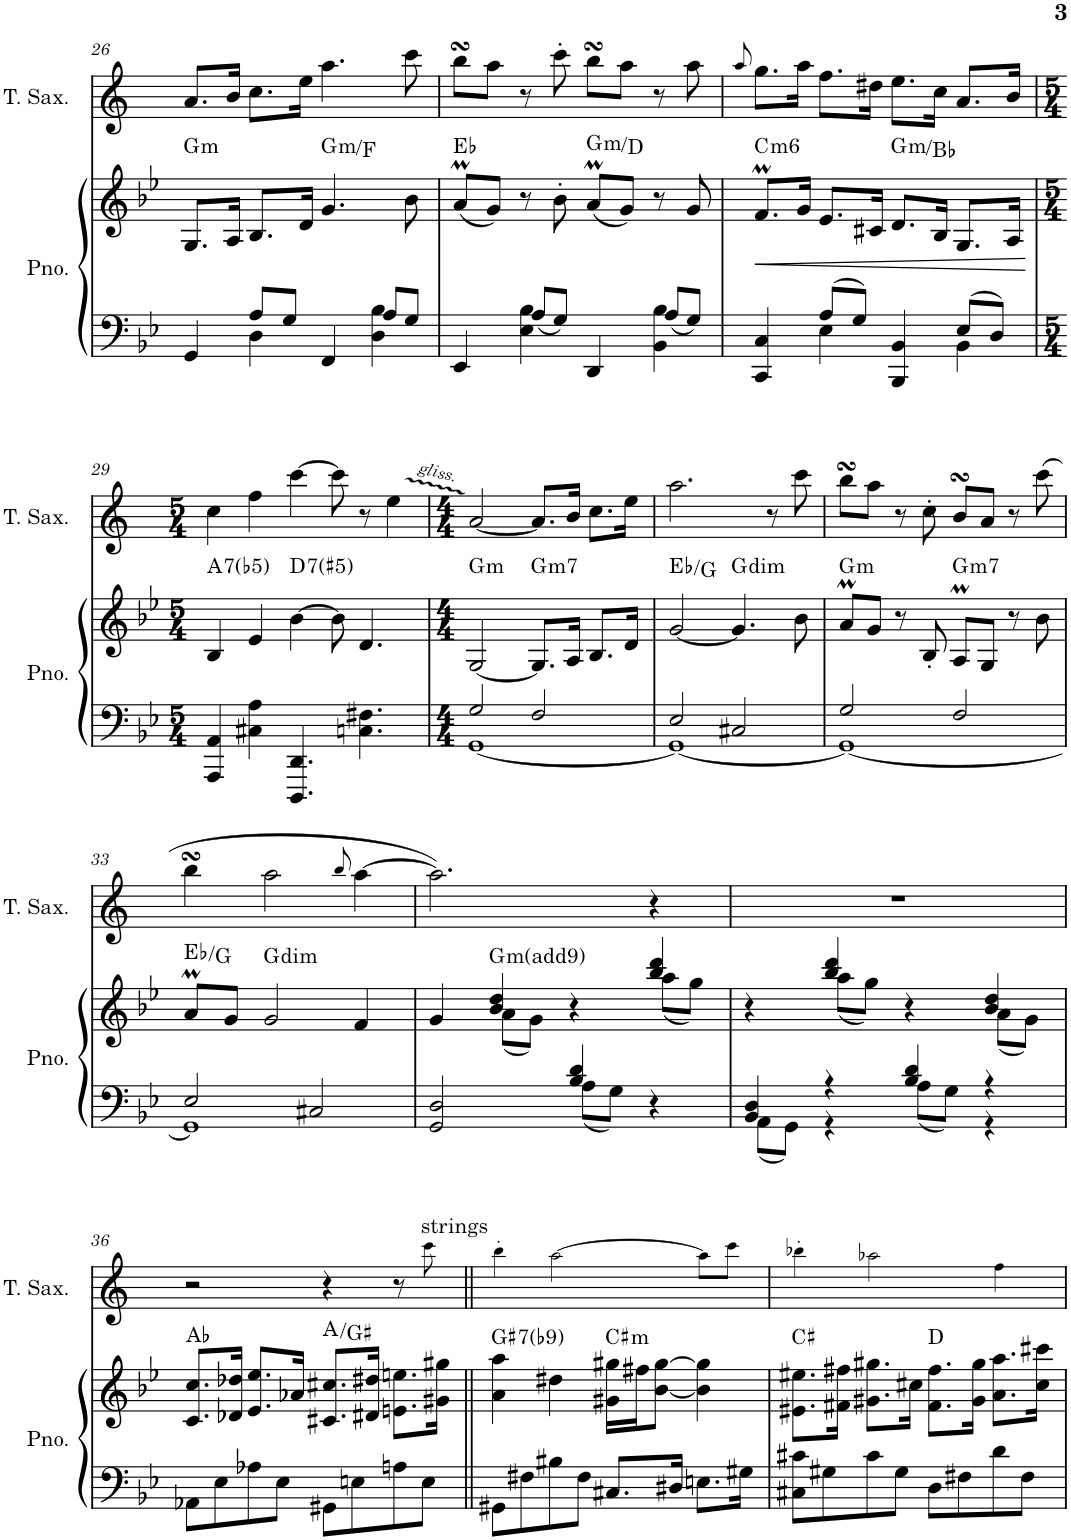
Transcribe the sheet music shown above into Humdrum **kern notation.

**kern	**kern	**harte	**kern
*part2	*part2	*part2	*part1
*staff3	*staff2	*	*staff1
*I"Piano	*	*	*I"Tenor Saxophone
*I'Pno.	*	*	*I'T. Sax.
!!LO:PB:g=z
*clefF4	*clefG2	*	*clefG2
*	*	*	*Trd8c14
*k[b-e-]	*k[b-e-]	*	*k[]
*M4/4	*M4/4	*	*M4/4
=26	=26	=26	=26
*^	*	*	*
!	!	!	!LO:H:kt=m	!
4GG/	4ryy	8.G/L	G:min	8.a/L
.	.	16A/Jk	.	16b/Jk
4D\	8A/L	8.B-/L	.	8.cc\L
.	8G/J	.	.	.
.	.	16d/Jk	.	16ee\Jk
!	!	!	!LO:H:kt=m	!
4FF/	4ryy	4.g/	G:min/b7	4.aa\
4D\ 4B-\	8A/L	.	.	.
.	8G/J	8b-\	.	8ccc\
=27	=27	=27	=27	=27
4EE-/	4ryy	(8am/L	Eb:maj	8bbsSsS\L
.	.	8g/J)	.	8aa\J
4E-\ 4B-\	8A/L	8r	.	8r
.	8G/J	8b-'\	.	8ccc'\
!	!	!	!LO:H:kt=m	!
4DD/	4ryy	(8am/L	G:min/5	8bbsSsS\L
.	.	8g/J)	.	8aa\J
4BB-\ 4B-\	8A/L	8r	.	8r
.	8G/J	8g/	.	8aa\
=28	=28	=28	=28	=28
.	.	.	.	8qaa/
!	!	!	!LO:H:kt=m6	!
4CC/ 4C/	4ryy	8.fM/L	C:min6	8.gg\L
.	.	16g/Jk	.	16aa\Jk
4E-\	8A/L	8.e-/L	.	8.ff\L
.	8G/J	.	.	.
.	.	16c#X/Jk	.	16dd#X\Jk
!	!	!	!LO:H:kt=m	!
4BBB-/ 4BB-/	4ryy	8.d/L	G:min/b3	8.ee\L
.	.	16B-/Jk	.	16cc\Jk
4BB-\	8E-/L	8.G/L	.	8.a/L
.	8D/J	.	.	.
.	.	16A/Jk	.	16b/Jk
*v	*v	*	*	*
!!LO:LB:g=z
=29	=29	=29	=29
*M5/4	*M5/4	*	*M5/4
!	!	!LO:H:kt=7	!
4AAA/ 4AA/	4B-/	A:(3,b5,b7)	4cc\
4C#X\ 4A\	4e-/	.	4ff\
!	!	!LO:H:kt=7	!
4.DDD/ 4.DD/	[4b-\	D:(3,#5,b7)	[4ccc\
.	8b-\]	.	8ccc\]
4.Cn\ 4.F#X\	4.d/	.	8r
.	.	.	4ee\
=30	=30	=30	=30
*M4/4	*M4/4	*	*M4/4
*^	*	*	*
!	!	!	!LO:H:kt=m	!
2G/	[1GG	[2G/	G:min	[2a/
!	!	!	!LO:H:kt=m7	!
2F/	.	8.G/L]	G:min7	8.a/L]
.	.	16A/Jk	.	16b/Jk
.	.	8.B-/L	.	8.cc\L
.	.	16d/Jk	.	16ee\Jk
=31	=31	=31	=31	=31
2E-/	1GG_	[2g/	Eb:maj/3	2.aa\
!	!	!	!LO:H:kt=dim	!
2C#X/	.	4.g/]	G:dim	.
.	.	.	.	8r
.	.	8b-\	.	8ccc\
=32	=32	=32	=32	=32
!	!	!	!LO:H:kt=m	!
2G/	1GG_	8am/L	G:min	8bbsSsS\L
.	.	8g/J	.	8aa\J
.	.	8r	.	8r
.	.	8B-'/	.	8cc'\
!	!	!	!LO:H:kt=m7	!
2F/	.	8Am/L	G:min7	8bsSsS/L
.	.	8G/J	.	8a/J
.	.	8r	.	8r
.	.	8b-\	.	(8ccc\
!!LO:LB:g=z
=33	=33	=33	=33	=33
2E-/	1GG]	8am/L	Eb:maj/3	4bbsSsS\
.	.	8g/J	.	.
!	!	!	!LO:H:kt=dim	!
.	.	2g/	G:dim	2aa\
2C#X/	.	.	.	.
.	.	.	.	8qbb/
.	.	4f/	.	[4aa\
=34	=34	=34	=34	=34
*	*	*^	*	*
2GG/ 2D/	2ryy	4g/	4ryy	.	2.aa\])
!	!	!	!	!LO:H:kt=m	!
.	.	4b-/ 4dd/	(8a\L	G:min(9)	.
.	.	.	8g\J)	.	.
4B-/ 4d/	8A\L	4r	4ryy	.	.
.	8G\J	.	.	.	.
4r	4ryy	4bb-/ 4ddd/	(8aa\L	.	4r
.	.	.	8gg\J)	.	.
=35	=35	=35	=35	=35	=35
4BB-/ 4D/	8AA\L	4r	4ryy	.	1r
.	8GG\J	.	.	.	.
4r	4r	4bb-/ 4ddd/	(8aa\L	.	.
.	.	.	8gg\J)	.	.
4B-/ 4d/	8A\L	4r	4ryy	.	.
.	8G\J	.	.	.	.
4r	4r	4b-/ 4dd/	(8a\L	.	.
.	.	.	8g\J)	.	.
*v	*v	*	*	*	*
*	*v	*v	*	*
!!LO:LB:g=z
=36	=36	=36	=36
8AA-X\L	8.c/ 8.cc/L	Ab:maj	2r
8E-\	.	.	.
.	16d-X/ 16dd-X/Jk	.	.
8A-X\	8.e-/ 8.ee-/L	.	.
8E-\J	.	.	.
.	16a-X/Jk	.	.
8GG#X\L	8.c#X/ 8.cc#X/L	A:maj/7	4r
8En\	.	.	.
.	16d#X/ 16dd#X/Jk	.	.
8An\	8.en\ 8.een\L	.	8r
!	!	!	!LO:TX:a:t=strings
8E\J	.	.	8ccc!\
.	16g#X\ 16gg#X\Jk	.	.
=37||	=37||	=37||	=37||
!	!	!LO:H:kt=7	!
8GG#X\L	4a\ 4aa\	G#:7(b9)	4bb'!\
8F#X\	.	.	.
8B#X\	4dd#X\	.	[2aa!\
8F#\J	.	.	.
!	!	!LO:H:kt=m	!
8.C#X/L	16g#X\ 16gg#X\LL	C#:min	.
.	16ff#X\J	.	.
.	[8b-\ [8gg#\J	.	.
16D#X/Jk	.	.	.
8.En\L	4b-\] 4gg#\]	.	8aa!\L]
.	.	.	8ccc!\J
16G#X\Jk	.	.	.
=38	=38	=38	=38
8C#X\ 8c#X\L	8.e#X\ 8.ee#X\L	C#:maj	4bb-X'!\
8G#X\	.	.	.
.	16f#X\ 16ff#X\Jk	.	.
8c#\	8.g#X\ 8.gg#X\L	.	2aa-X!\
8G#\J	.	.	.
.	16cc#X\Jk	.	.
8D\L	8.f#\ 8.ff#\L	D:maj	.
8F#X\	.	.	.
.	16g#\ 16gg#\Jk	.	.
8d\	8.a\ 8.aa\L	.	4ff!\
8F#\J	.	.	.
.	16cc#\ 16ccc#X\Jk	.	.
=	=	=	=
*-	*-	*-	*-
